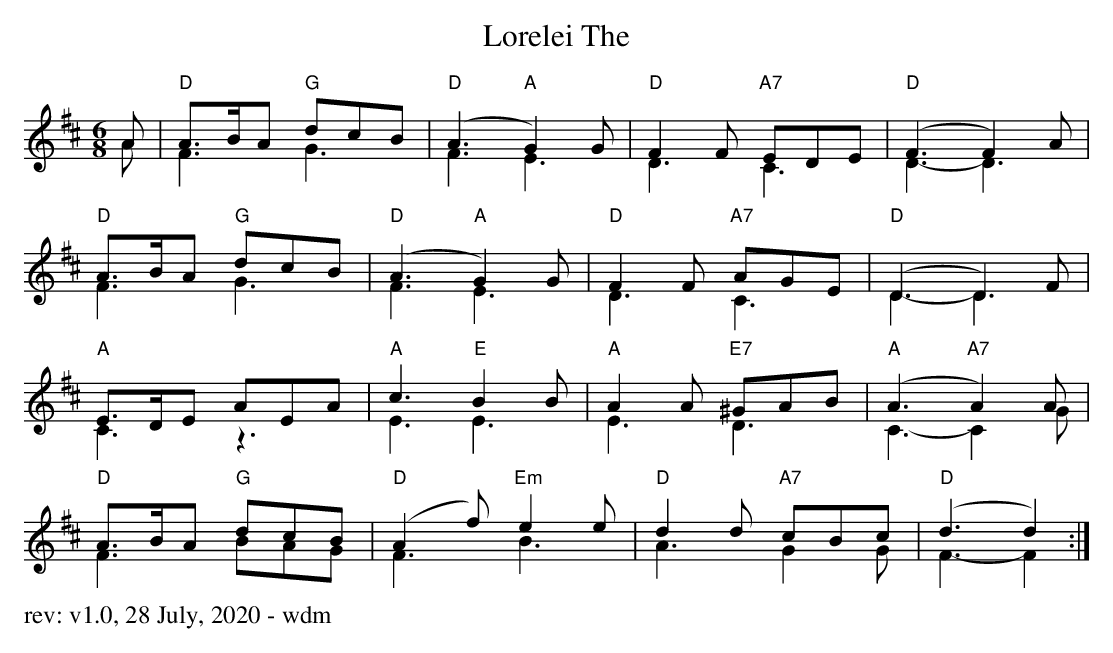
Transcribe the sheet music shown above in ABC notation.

X:1
T: Lorelei The
M: 6/8
K: Dmaj
%%score (T1 T2)
V:T1           clef=treble
V:T2           clef=treble
[V:T1]
A |\
"D"A>BA "G"dcB | "D"(A3 "A"G2) G | "D"F2 F "A7"EDE | "D"(F3 F2) A |
"D"A>BA "G"dcB | "D"(A3 "A"G2) G | "D"F2 F "A7"AGE | "D"(D3 D2) F |
"A"E>DE AEA | "A"c3 "E"B2 B | "A"A2 A "E7"^GAB | "A"(A3 "A7"A2) A |
"D"A>BA "G"dcB | "D"(A2 f) "Em"e2 e | "D"d2 d "A7"cBc | "D"(d3 d2) :|
[V:T2]
A |\
F3 G3 | F3 E3 | D3 C3 | D3-D3 |
F3 G3 | F3 E3 | D3 C3 | D3-D3 |
C3 z3 | E3 E3 | E3 D3 | C3- C2 G |
F3 BAG | F3 B3 | A3 G2 G | F3-F2 :|
